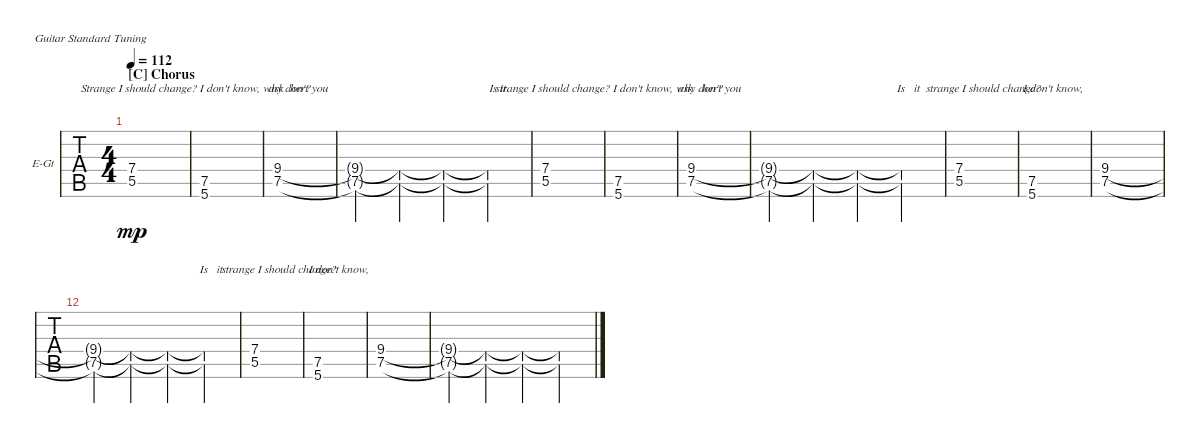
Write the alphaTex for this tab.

\bracketExtendMode nobrackets
\firstSystemTrackNameOrientation horizontal
\otherSystemsTrackNameOrientation horizontal
\defaultBarNumberDisplay FirstOfSystem
\track ("Guitar" "E-Gt") {instrument distortionguitar}
\staff {tabs}
\tuning (E4 B3 G3 D3 A2 E2)
\ts (4 4)
\section ("C" "Chorus")
\tempo 112
\clef g2
\ks c
(7.4 5.5).1{lyrics (0 "") lyrics (1 "") lyrics (2 "") lyrics (3 "") lyrics (4 "") dy mp} |
(7.5 5.6).1{lyrics (0 "Strange I should change? I don't know, why don't you        ") lyrics (1 "") lyrics (2 "") lyrics (3 "") lyrics (4 "")} |
(9.4 7.5).1{lyrics (0 "        ask  her?") lyrics (1 "") lyrics (2 "") lyrics (3 "") lyrics (4 "")} |
\scale
0.344286 (9.4{t} 7.5{t}).4{lyrics (0 "") lyrics (1 "") lyrics (2 "") lyrics (3 "") lyrics (4 "")} (9.4{t} 7.5{t}).4{lyrics (0 "") lyrics (1 "") lyrics (2 "") lyrics (3 "") lyrics (4 "")} (9.4{t} 7.5{t}).4{lyrics (0 "") lyrics (1 "") lyrics (2 "") lyrics (3 "") lyrics (4 "")} (9.4{t} 7.5{t}).4{lyrics (0 "       Is it") lyrics (1 "") lyrics (2 "") lyrics (3 "") lyrics (4 "")} |
\scale
0.302857 (7.4 5.5).1{lyrics (0 "") lyrics (1 "") lyrics (2 "") lyrics (3 "") lyrics (4 "")} |
\scale
0.352273 (7.5 5.6).1{lyrics (0 "strange I should change? I don't know, why don't you     ") lyrics (1 "") lyrics (2 "") lyrics (3 "") lyrics (4 "")} |
\scale
0.265714 (9.4 7.5).1{lyrics (0 "      ask   her?") lyrics (1 "") lyrics (2 "") lyrics (3 "") lyrics (4 "")} |
\scale
0.411429 (9.4{t} 7.5{t}).4{lyrics (0 "") lyrics (1 "") lyrics (2 "") lyrics (3 "") lyrics (4 "")} (9.4{t} 7.5{t}).4{lyrics (0 "") lyrics (1 "") lyrics (2 "") lyrics (3 "") lyrics (4 "")} (9.4{t} 7.5{t}).4{lyrics (0 "") lyrics (1 "") lyrics (2 "") lyrics (3 "") lyrics (4 "")} (9.4{t} 7.5{t}).4{lyrics (0 "     Is   it") lyrics (1 "") lyrics (2 "") lyrics (3 "") lyrics (4 "")} |
\scale
0.322443 (7.4 5.5).1{lyrics (0 "                strange I should change?") lyrics (1 "") lyrics (2 "") lyrics (3 "") lyrics (4 "")} |
\scale
0.337143 (7.5 5.6).1{lyrics (0 "              I don't know, ") lyrics (1 "") lyrics (2 "") lyrics (3 "") lyrics (4 "")} |
\scale
0.248571 (9.4 7.5).1{lyrics (0 "") lyrics (1 "") lyrics (2 "") lyrics (3 "") lyrics (4 "")} |
\scale
0.41453 (9.4{t} 7.5{t}).4{lyrics (0 "") lyrics (1 "") lyrics (2 "") lyrics (3 "") lyrics (4 "")} (9.4{t} 7.5{t}).4{lyrics (0 "") lyrics (1 "") lyrics (2 "") lyrics (3 "") lyrics (4 "")} (9.4{t} 7.5{t}).4{lyrics (0 "") lyrics (1 "") lyrics (2 "") lyrics (3 "") lyrics (4 "")} (9.4{t} 7.5{t}).4{lyrics (0 "     Is   it") lyrics (1 "") lyrics (2 "") lyrics (3 "") lyrics (4 "")} |
(7.4 5.5).1{lyrics (0 "                strange I should change?") lyrics (1 "") lyrics (2 "") lyrics (3 "") lyrics (4 "")} |
(7.5 5.6).1{lyrics (0 "              I don't know, ") lyrics (1 "") lyrics (2 "") lyrics (3 "") lyrics (4 "")} |
(9.4 7.5).1{lyrics (0 "") lyrics (1 "") lyrics (2 "") lyrics (3 "") lyrics (4 "")} |
(9.4{t} 7.5{t}).4{lyrics (0 "") lyrics (1 "") lyrics (2 "") lyrics (3 "") lyrics (4 "")} (9.4{t} 7.5{t}).4 (9.4{t} 7.5{t}).4 (9.4{t} 7.5{t}).4
